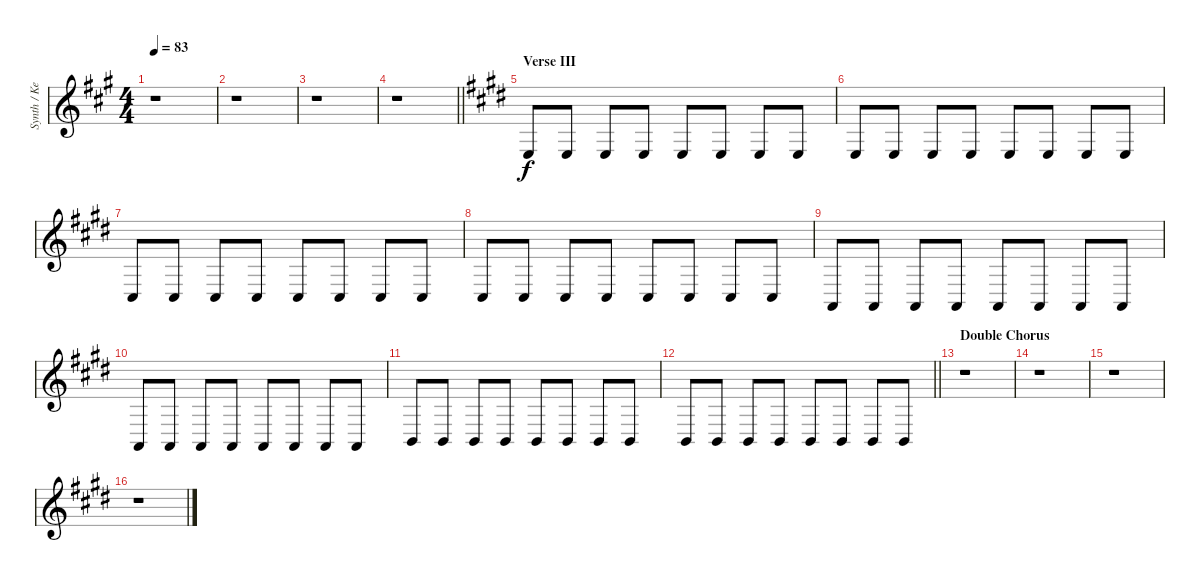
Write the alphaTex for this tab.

\track ("Synth / Keyboard I" "Synth / Ke") {instrument acousticgrandpiano}
\staff {score}
\tuning (D4 B3 G3 D3 G2 D2) {hide}
\ts (4 4)
\tempo 83
\clef g2
\ks a
r.1{dy f} |
r.1 |
r.1 |
\barLineRight lightlight
r.1 |
\section ("" "Verse III")
\ks e
9.5.8 9.5.8 9.5.8 9.5.8 9.5.8 9.5.8 9.5.8 9.5.8 |
9.5.8 9.5.8 9.5.8 9.5.8 9.5.8 9.5.8 9.5.8 9.5.8 |
6.5.8 6.5.8 6.5.8 6.5.8 6.5.8 6.5.8 6.5.8 6.5.8 |
6.5.8 6.5.8 6.5.8 6.5.8 6.5.8 6.5.8 6.5.8 6.5.8 |
7.6.8 7.6.8 7.6.8 7.6.8 7.6.8 7.6.8 7.6.8 7.6.8 |
7.6.8 7.6.8 7.6.8 7.6.8 7.6.8 7.6.8 7.6.8 7.6.8 |
9.6.8 9.6.8 9.6.8 9.6.8 9.6.8 9.6.8 9.6.8 9.6.8 |
\barLineRight lightlight
9.6.8 9.6.8 9.6.8 9.6.8 9.6.8 9.6.8 9.6.8 9.6.8 |
\section ("" "Double Chorus")
r.1 |
r.1 |
r.1 |
r.1
